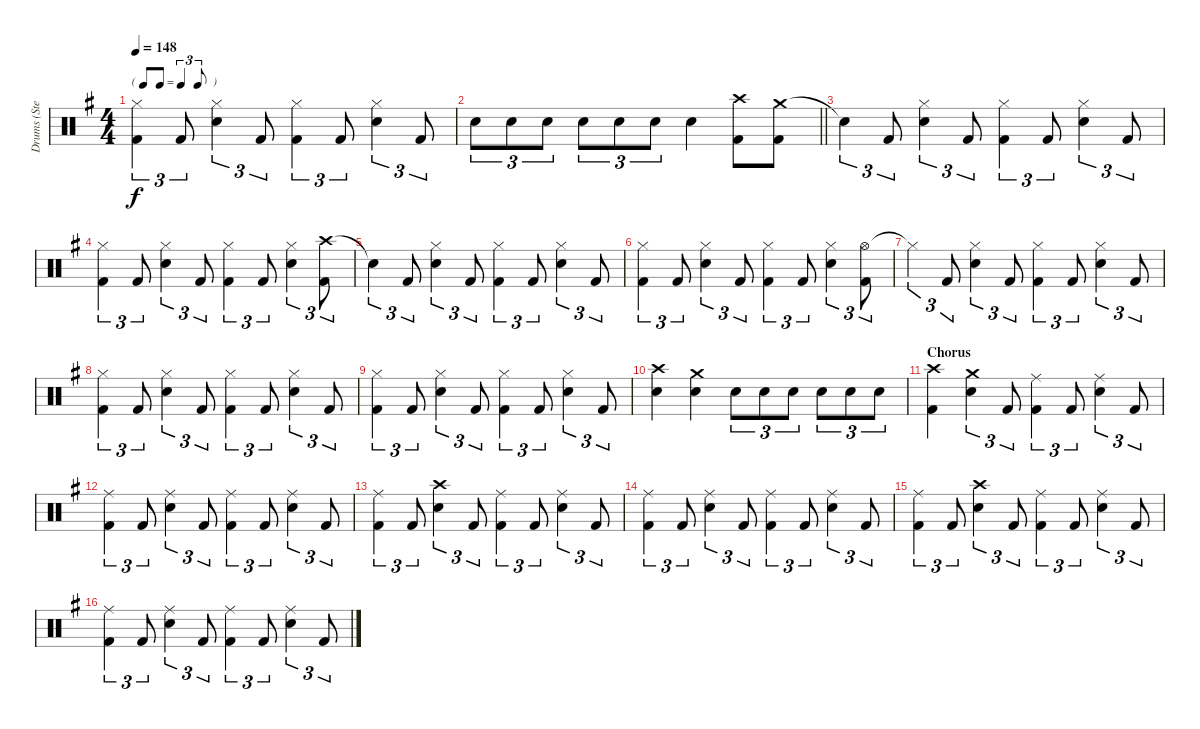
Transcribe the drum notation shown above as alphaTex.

\track ("Drums (Steven)" "Drums (Ste") {instrument percussion}
\staff {score}
\articulation defaults
\ts (4 4)
\tf triplet8th
\tempo 148
\clef neutral
\ks g
("Hi-Hat (closed)" "Kick (hit) 2").4{tu (3 2) dy f} "Kick (hit) 2".8{tu (3 2)} ("Hi-Hat (closed)" "Snare (hit) 2").4{tu (3 2)} "Kick (hit) 2".8{tu (3 2)} ("Hi-Hat (closed)" "Kick (hit) 2").4{tu (3 2)} "Kick (hit) 2".8{tu (3 2)} ("Hi-Hat (closed)" "Snare (hit) 2").4{tu (3 2)} "Kick (hit) 2".8{tu (3 2)} |
\barLineRight lightlight "Snare (hit) 2".8{tu (3 2)} "Snare (hit) 2".8{tu (3 2)} "Snare (hit) 2".8{tu (3 2)} "Snare (hit) 2".8{tu (3 2)} "Snare (hit) 2".8{tu (3 2)} "Snare (hit) 2".8{tu (3 2)} "Snare (hit) 2".4
("Crash high (hit)" "Kick (hit) 2").8 ("Crash medium (hit)" "Kick (hit) 2").8 |
"Snare (hit)"{t}.4{tu (3 2)} "Kick (hit) 2".8{tu (3 2)} ("Hi-Hat (closed)" "Snare (hit) 2").4{tu (3 2)} "Kick (hit) 2".8{tu (3 2)} ("Hi-Hat (closed)" "Kick (hit) 2").4{tu (3 2)} "Kick (hit) 2".8{tu (3 2)} ("Hi-Hat (closed)" "Snare (hit) 2").4{tu (3 2)} "Kick (hit) 2".8{tu (3 2)} |
("Hi-Hat (closed)" "Kick (hit) 2").4{tu (3 2)} "Kick (hit) 2".8{tu (3 2)} ("Hi-Hat (closed)" "Snare (hit) 2").4{tu (3 2)} "Kick (hit) 2".8{tu (3 2)} ("Hi-Hat (closed)" "Kick (hit) 2").4{tu (3 2)} "Kick (hit) 2".8{tu (3 2)} ("Hi-Hat (closed)" "Snare (hit) 2").4{tu (3 2)} ("Crash high (hit)" "Kick (hit) 2").8{tu (3 2)} |
"Snare (hit)"{t}.4{tu (3 2)} "Kick (hit) 2".8{tu (3 2)} ("Hi-Hat (closed)" "Snare (hit) 2").4{tu (3 2)} "Kick (hit) 2".8{tu (3 2)} ("Hi-Hat (closed)" "Kick (hit) 2").4{tu (3 2)} "Kick (hit) 2".8{tu (3 2)} ("Hi-Hat (closed)" "Snare (hit) 2").4{tu (3 2)} "Kick (hit) 2".8{tu (3 2)} |
("Hi-Hat (closed)" "Kick (hit) 2").4{tu (3 2)} "Kick (hit) 2".8{tu (3 2)} ("Hi-Hat (closed)" "Snare (hit) 2").4{tu (3 2)} "Kick (hit) 2".8{tu (3 2)} ("Hi-Hat (closed)" "Kick (hit) 2").4{tu (3 2)} "Kick (hit) 2".8{tu (3 2)} ("Hi-Hat (closed)" "Snare (hit) 2").4{tu (3 2)} ("Hi-Hat (open)" "Kick (hit) 2").8{tu (3 2)} |
"Hi-Hat (closed)"{t}.4{tu (3 2)} "Kick (hit) 2".8{tu (3 2)} ("Hi-Hat (closed)" "Snare (hit) 2").4{tu (3 2)} "Kick (hit) 2".8{tu (3 2)} ("Hi-Hat (closed)" "Kick (hit) 2").4{tu (3 2)} "Kick (hit) 2".8{tu (3 2)} ("Hi-Hat (closed)" "Snare (hit) 2").4{tu (3 2)} "Kick (hit) 2".8{tu (3 2)} |
("Hi-Hat (closed)" "Kick (hit) 2").4{tu (3 2)} "Kick (hit) 2".8{tu (3 2)} ("Hi-Hat (closed)" "Snare (hit) 2").4{tu (3 2)} "Kick (hit) 2".8{tu (3 2)} ("Hi-Hat (closed)" "Kick (hit) 2").4{tu (3 2)} "Kick (hit) 2".8{tu (3 2)} ("Hi-Hat (closed)" "Snare (hit) 2").4{tu (3 2)} "Kick (hit) 2".8{tu (3 2)} |
("Hi-Hat (closed)" "Kick (hit) 2").4{tu (3 2)} "Kick (hit) 2".8{tu (3 2)} ("Hi-Hat (closed)" "Snare (hit) 2").4{tu (3 2)} "Kick (hit) 2".8{tu (3 2)} ("Hi-Hat (closed)" "Kick (hit) 2").4{tu (3 2)} "Kick (hit) 2".8{tu (3 2)} ("Hi-Hat (closed)" "Snare (hit) 2").4{tu (3 2)} "Kick (hit) 2".8{tu (3 2)} |
("Crash high (hit)" "Snare (hit) 2").4 ("Crash medium (hit)" "Snare (hit) 2").4 "Snare (hit) 2".8{tu (3 2)} "Snare (hit) 2".8{tu (3 2)} "Snare (hit) 2".8{tu (3 2)} "Snare (hit) 2".8{tu (3 2)} "Snare (hit) 2".8{tu (3 2)} "Snare (hit) 2".8{tu (3 2)} |
\section ("" "Chorus")
("Crash high (hit)" "Kick (hit) 2").4 ("Crash medium (hit)" "Snare (hit) 2").4{tu (3 2)} "Kick (hit) 2".8{tu (3 2)} ("Ride (middle)" "Kick (hit) 2").4{tu (3 2)} "Kick (hit) 2".8{tu (3 2)} ("Ride (middle)" "Snare (hit) 2").4{tu (3 2)} "Kick (hit) 2".8{tu (3 2)} |
("Ride (middle)" "Kick (hit) 2").4{tu (3 2)} "Kick (hit) 2".8{tu (3 2)} ("Ride (middle)" "Snare (hit) 2").4{tu (3 2)} "Kick (hit) 2".8{tu (3 2)} ("Ride (middle)" "Kick (hit) 2").4{tu (3 2)} "Kick (hit) 2".8{tu (3 2)} ("Ride (middle)" "Snare (hit) 2").4{tu (3 2)} "Kick (hit) 2".8{tu (3 2)} |
("Ride (middle)" "Kick (hit) 2").4{tu (3 2)} "Kick (hit) 2".8{tu (3 2)} ("Crash high (hit)" "Snare (hit) 2").4{tu (3 2)} "Kick (hit) 2".8{tu (3 2)} ("Ride (middle)" "Kick (hit) 2").4{tu (3 2)} "Kick (hit) 2".8{tu (3 2)} ("Ride (middle)" "Snare (hit) 2").4{tu (3 2)} "Kick (hit) 2".8{tu (3 2)} |
("Ride (middle)" "Kick (hit) 2").4{tu (3 2)} "Kick (hit) 2".8{tu (3 2)} ("Ride (middle)" "Snare (hit) 2").4{tu (3 2)} "Kick (hit) 2".8{tu (3 2)} ("Ride (middle)" "Kick (hit) 2").4{tu (3 2)} "Kick (hit) 2".8{tu (3 2)} ("Ride (middle)" "Snare (hit) 2").4{tu (3 2)} "Kick (hit) 2".8{tu (3 2)} |
("Ride (middle)" "Kick (hit) 2").4{tu (3 2)} "Kick (hit) 2".8{tu (3 2)} ("Crash high (hit)" "Snare (hit) 2").4{tu (3 2)} "Kick (hit) 2".8{tu (3 2)} ("Ride (middle)" "Kick (hit) 2").4{tu (3 2)} "Kick (hit) 2".8{tu (3 2)} ("Ride (middle)" "Snare (hit) 2").4{tu (3 2)} "Kick (hit) 2".8{tu (3 2)} |
("Ride (middle)" "Kick (hit) 2").4{tu (3 2)} "Kick (hit) 2".8{tu (3 2)} ("Ride (middle)" "Snare (hit) 2").4{tu (3 2)} "Kick (hit) 2".8{tu (3 2)} ("Ride (middle)" "Kick (hit) 2").4{tu (3 2)} "Kick (hit) 2".8{tu (3 2)} ("Ride (middle)" "Snare (hit) 2").4{tu (3 2)} "Kick (hit) 2".8{tu (3 2)}
